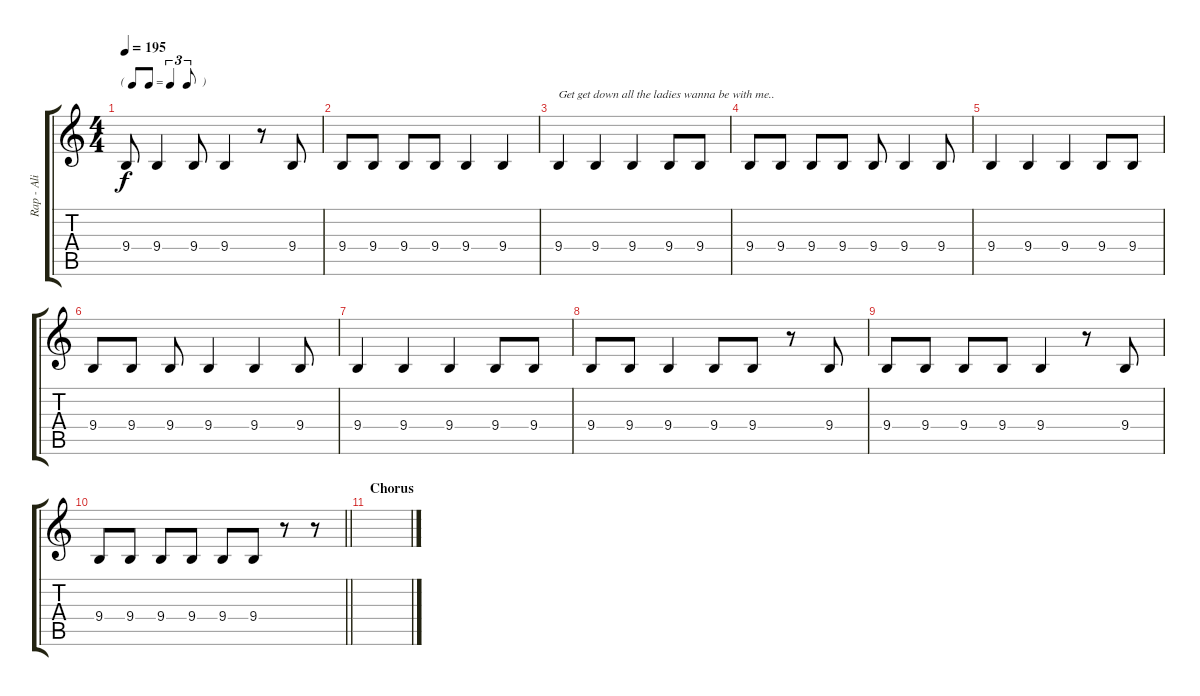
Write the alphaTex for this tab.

\track ("Rap - Ali" "Rap - Ali") {instrument altosax}
\staff {score tabs}
\tuning (E4 B3 G3 D3 A2 E2) {hide}
\ts (4 4)
\tf triplet8th
\tempo 195
\clef g2
\ks c
9.4.8{dy f} 9.4.4 9.4.8 9.4.4 r.8 9.4.8 |
9.4.8 9.4.8 9.4.8 9.4.8 9.4.4 9.4.4 |
9.4.4{txt "Get get down all the ladies wanna be with me.."} 9.4.4 9.4.4 9.4.8 9.4.8 |
9.4.8 9.4.8 9.4.8 9.4.8 9.4.8 9.4.4 9.4.8 |
9.4.4 9.4.4 9.4.4 9.4.8 9.4.8 |
9.4.8 9.4.8 9.4.8 9.4.4 9.4.4 9.4.8 |
9.4.4 9.4.4 9.4.4 9.4.8 9.4.8 |
9.4.8 9.4.8 9.4.4 9.4.8 9.4.8 r.8 9.4.8 |
9.4.8 9.4.8 9.4.8 9.4.8 9.4.4 r.8 9.4.8 |
\barLineRight lightlight
9.4.8 9.4.8 9.4.8 9.4.8 9.4.8 9.4.8 r.8 r.8 |
\section ("" "Chorus")
